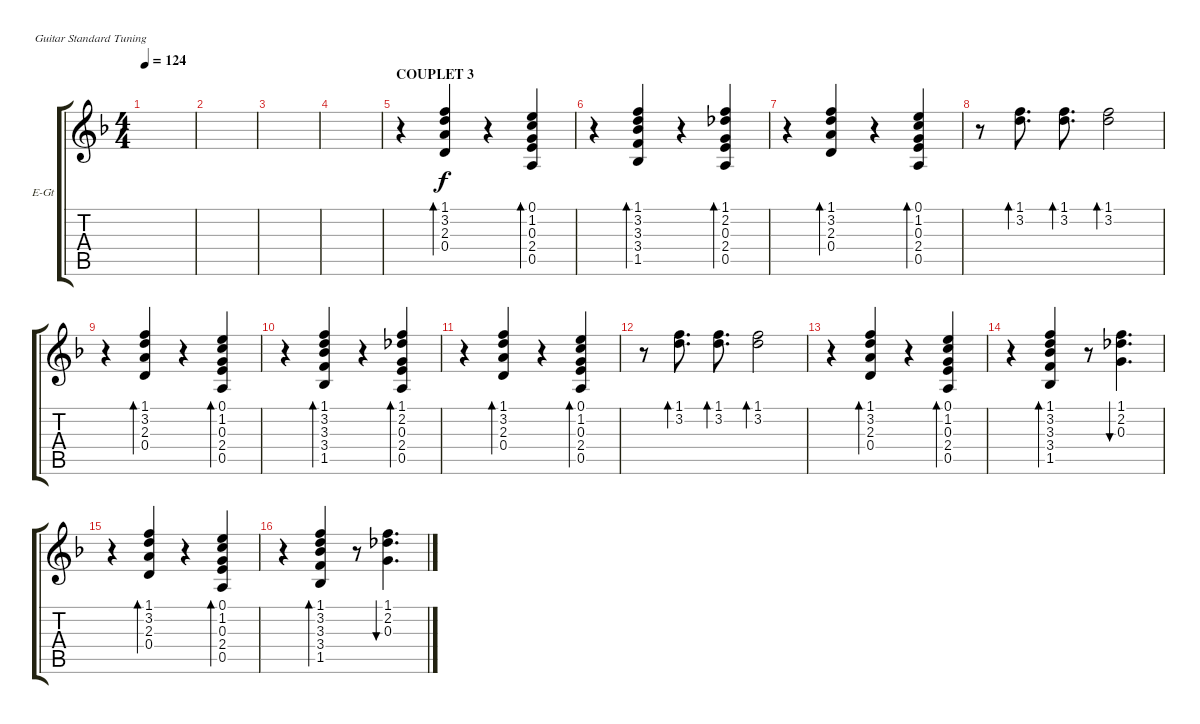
\defaultSystemsLayout 4
\bracketExtendMode groupsimilarinstruments
\firstSystemTrackNameOrientation horizontal
\otherSystemsTrackNameOrientation horizontal
\track ("Electric Guitar" "E-Gt") {instrument electricguitarclean}
\staff {score tabs}
\tuning (E4 B3 G3 D3 A2 E2)
\ts (4 4)
\tempo 124
\clef g2
\scale
0.333333
\ks dminor
|
\scale
0.333333 |
\scale
0.333333 |
\scale
0.333333 |
\section ("" "COUPLET 3")
\scale
0.310345 r.4 (0.4 2.3 3.2 1.1).4{bd 30} r.4 (2.4 0.3 1.2 0.1 0.5).4{bd 30} |
\scale
0.229885 r.4 (3.4 3.3 3.2 1.1 1.5).4{bd 30} r.4 (2.4 0.3 2.2 1.1 0.5).4{bd 30} |
\scale
0.229885 r.4 (0.4 2.3 3.2 1.1).4{bd 30} r.4 (2.4 0.3 1.2 0.1 0.5).4{bd 30} |
\scale
0.229885 r.8 (3.2 1.1).8{d bd 30} (3.2 1.1).8{d bd 30} (3.2 1.1).2{bd 30} |
r.4 (0.4 2.3 3.2 1.1).4{bd 30} r.4 (2.4 0.3 1.2 0.1 0.5).4{bd 30} |
r.4 (3.4 3.3 3.2 1.1 1.5).4{bd 30} r.4 (2.4 0.3 2.2 1.1 0.5).4{bd 30} |
r.4 (0.4 2.3 3.2 1.1).4{bd 30} r.4 (2.4 0.3 1.2 0.1 0.5).4{bd 30} |
r.8 (3.2 1.1).8{d bd 30} (3.2 1.1).8{d bd 30} (3.2 1.1).2{bd 30} |
r.4 (0.4 2.3 3.2 1.1).4{bd 30} r.4 (2.4 0.3 1.2 0.1 0.5).4{bd 30} |
r.4 (3.4 3.3 3.2 1.1 1.5).4{bd 30} r.8 (0.3 2.2 1.1).4{d bu 30} |
r.4 (0.4 2.3 3.2 1.1).4{bd 30} r.4 (2.4 0.3 1.2 0.1 0.5).4{bd 30} |
r.4 (3.4 3.3 3.2 1.1 1.5).4{bd 30} r.8 (0.3 2.2 1.1).4{d bu 30}
